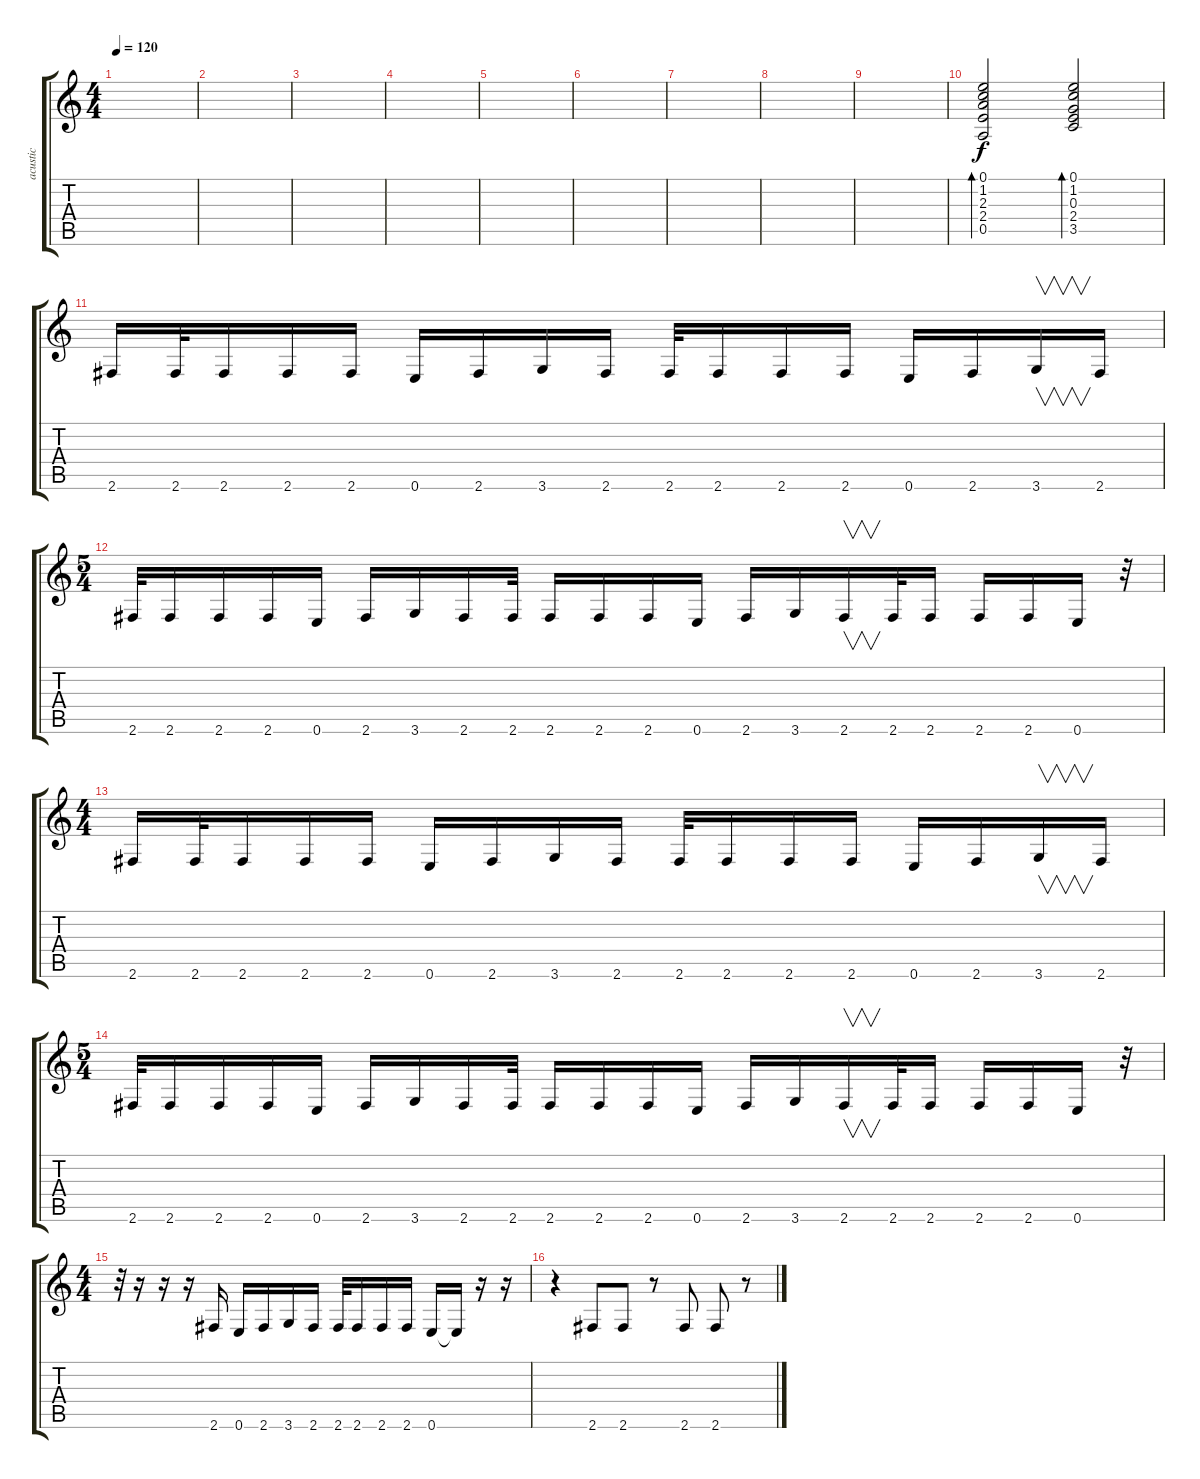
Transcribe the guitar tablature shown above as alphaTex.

\track ("acustic" "acustic") {instrument acousticguitarnylon}
\staff {score tabs}
\tuning (E4 B3 G3 D3 A2 E2) {hide}
\ts (4 4)
\tempo 120
\clef g2
\ks c
|
|
|
|
|
|
|
|
|
(0.1 1.2 2.3 2.4 0.5).2{bd 120 dy f} (0.1 1.2 0.3 2.4 3.5).2{bd 120} |
2.6.16 2.6.32 2.6.16 2.6.16 2.6.16 0.6.16 2.6.16 3.6.16 2.6.16 2.6.32 2.6.16 2.6.16 2.6.16 0.6.16 2.6.16 3.6.16{v} 2.6.16 |
\ts (5 4)
2.6.32 2.6.16 2.6.16 2.6.16 0.6.16 2.6.16 3.6.16 2.6.16 2.6.32 2.6.16 2.6.16 2.6.16 0.6.16 2.6.16 3.6.16 2.6.16{v} 2.6.32 2.6.16 2.6.16 2.6.16 0.6.16 r.32 |
\ts (4 4)
2.6.16 2.6.32 2.6.16 2.6.16 2.6.16 0.6.16 2.6.16 3.6.16 2.6.16 2.6.32 2.6.16 2.6.16 2.6.16 0.6.16 2.6.16 3.6.16{v} 2.6.16 |
\ts (5 4)
2.6.32 2.6.16 2.6.16 2.6.16 0.6.16 2.6.16 3.6.16 2.6.16 2.6.32 2.6.16 2.6.16 2.6.16 0.6.16 2.6.16 3.6.16 2.6.16{v} 2.6.32 2.6.16 2.6.16 2.6.16 0.6.16 r.32 |
\ts (4 4)
r.32 r.16 r.16 r.16 2.6.16 0.6.16 2.6.16 3.6.16 2.6.16 2.6.32 2.6.16 2.6.16 2.6.16 0.6.16 0.6{t}.16 r.16 r.16 |
r.4 2.6.8 2.6.8 r.8 2.6.8 2.6.8 r.8
